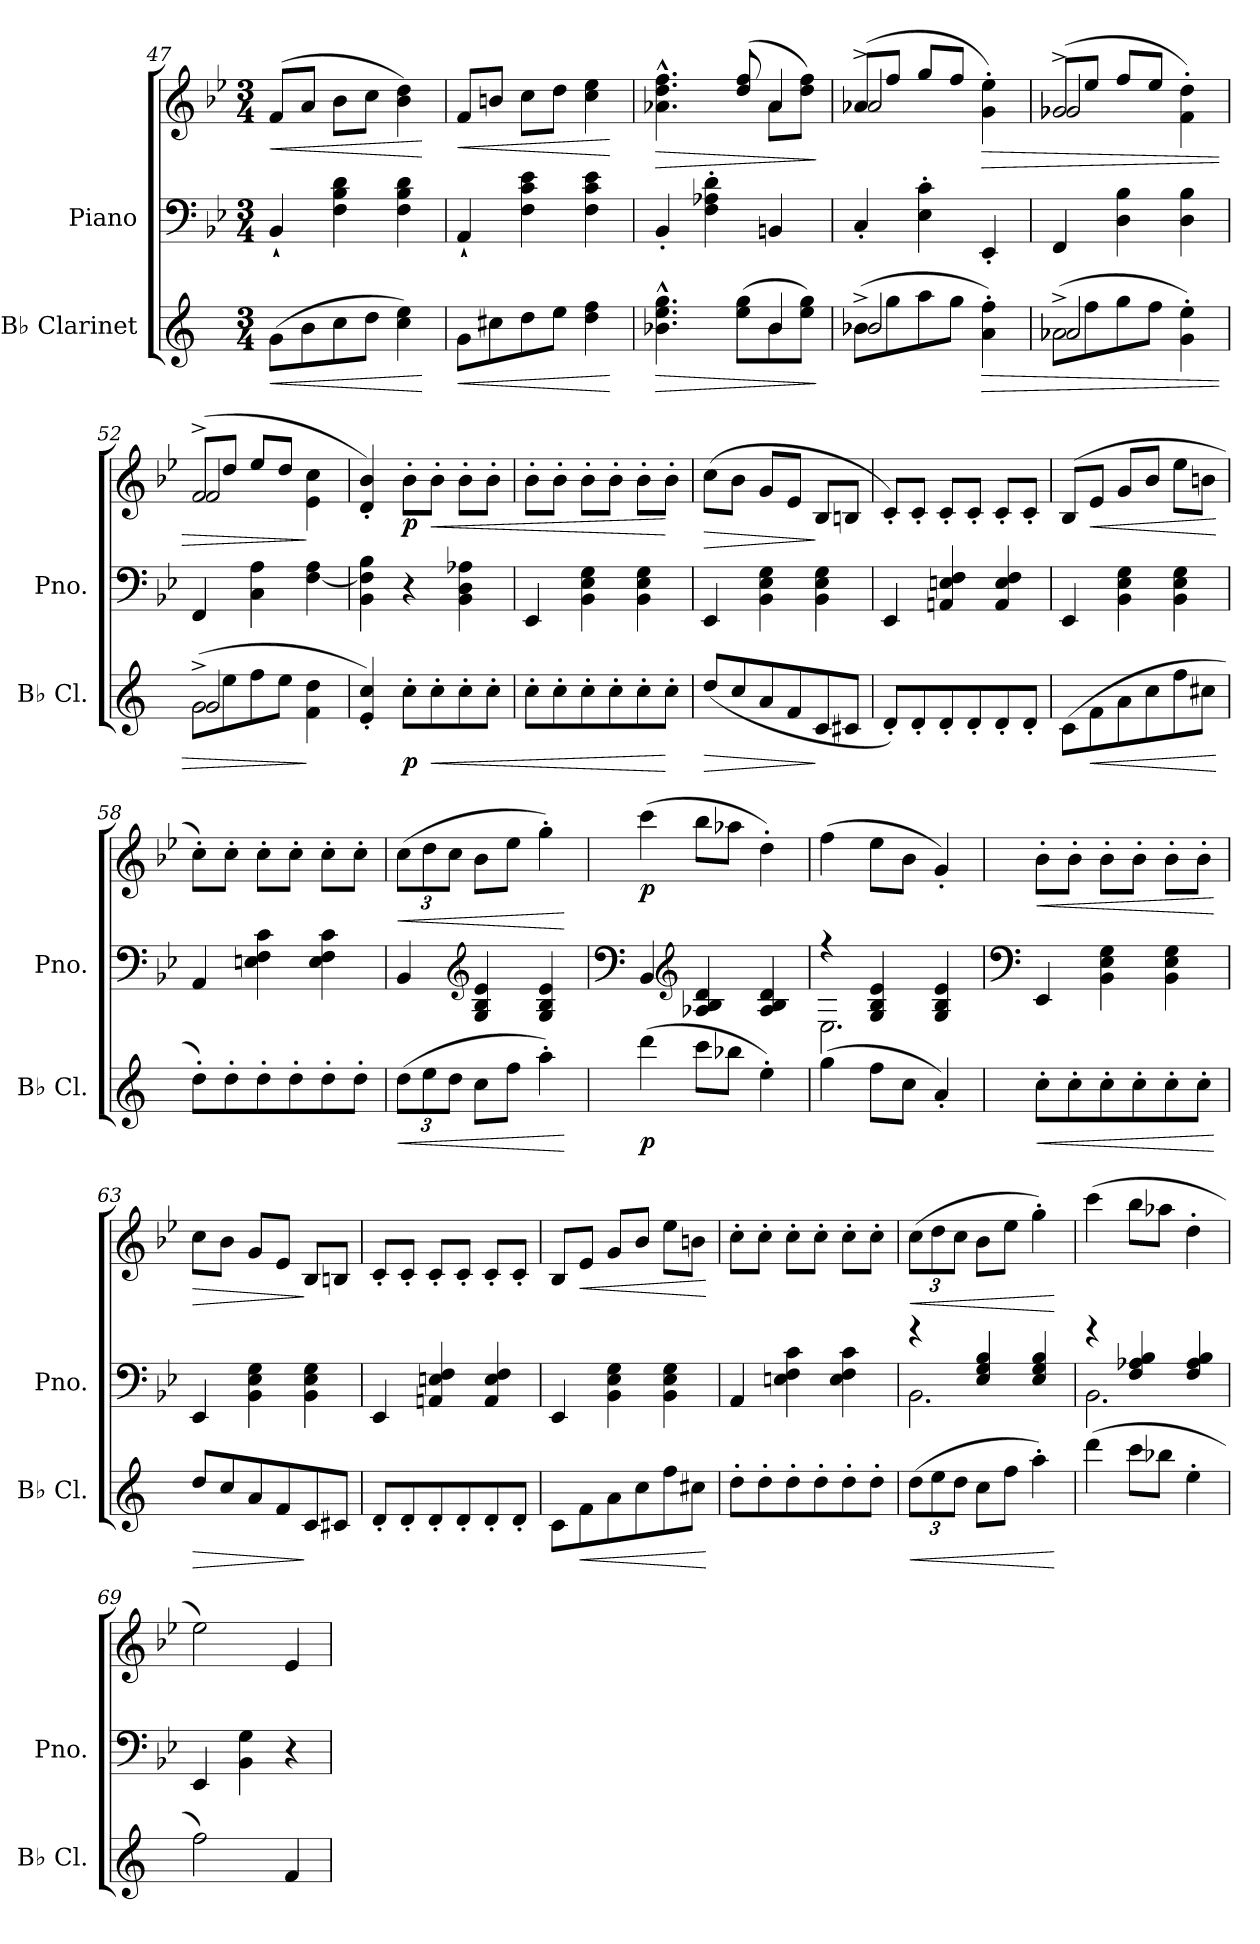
**kern	**dynam	**kern	**kern	**dynam
*part2	*part2	*part1	*part1	*part1
*staff3	*staff3	*staff2	*staff1	*staff1/2
*I"B♭ Clarinet	*	*I"Piano	*	*
*I'B♭ Cl.	*	*I'Pno.	*	*
*clefG2	*	*clefF4	*clefG2	*
*ITrd1c2	*	*	*	*
*k[b-e-]	*	*k[b-e-]	*k[b-e-]	*
*M3/4	*	*M3/4	*M3/4	*
=47	=47	=47	=47	=47
!	!LO:HP:b	!	!	!LO:HP:b
(>8f\L	<	4BB-`/	(>8f/L	<
8a\	.	.	8a/J	.
8b-\	.	4F\ 4B-\ 4d\	8b-\L	.
8cc\J	.	.	8cc\J	.
4b-\ 4dd\)	.	4F\ 4B-\ 4d\	4b-\ 4dd\)	.
.	[	.	.	[
=48	=48	=48	=48	=48
!	!LO:HP:b	!	!	!LO:HP:b
8f\L	<	4AA`/	8f/L	<
8bn\	.	.	8bn/J	.
8cc\	.	4F\ 4c\ 4e-\	8cc\L	.
8dd\J	.	.	8dd\J	.
4cc\ 4ee-\	.	4F\ 4c\ 4e-\	4cc\ 4ee-\	.
.	[	.	.	[
=49	=49	=49	=49	=49
!	!LO:HP:b	!	!	!LO:HP:b
*^	*	*	*^	*
4.a-X\^^ 4.dd\^^ 4.ff\^^	2ryy	>	4BB-'/	4.a-X\^^ 4.dd\^^ 4.ff\^^	2ryy	>
.	.	.	4F\' 4A-X\' 4d\'	.	.	.
(>8dd\ 8ff\L	.	.	.	(>8dd/ 8ff/	.	.
8a-\	4a-/	.	4BBn/	8a-\L	4a-/	.
8dd\ 8ff\J)	.	.	.	8dd\ 8ff\J)	.	.
*v	*v	*	*	*v	*v	*
.	]	.	.	]
!!LO:LB:g=z
=50	=50	=50	=50	=50
!LO:N:head=open	!	!	!LO:N:head=open	!
*^	*	*	*^	*
(>8a-X^\L	2a-/	.	4C'/	(>8a-X^/L	2a-/	.
8ff\	.	.	.	8ff/J	.	.
8gg\	.	.	4E-\' 4c\'	8gg/L	.	.
8ff\J	.	.	.	8ff/J	.	.
!	!	!LO:HP:b	!	!	!	!LO:HP:b
4g\' 4ee-\')	4ryy	>	4EE-'/	4g\' 4ee-\')	4ryy	>
=51	=51	=51	=51	=51	=51	=51
!LO:N:head=open	!	!	!	!LO:N:head=open	!	!
(>8g-X^\L	2g-/	.	4FF/	(>8g-X^/L	2g-/	.
8ee-\	.	.	.	8ee-/J	.	.
8ff\	.	.	4D\ 4B-\	8ff/L	.	.
8ee-\J	.	.	.	8ee-/J	.	.
4f\' 4dd\')	4ryy	.	4D\ 4B-\	4f\' 4dd\')	4ryy	.
=52	=52	=52	=52	=52	=52	=52
!LO:N:head=open	!	!	!	!LO:N:head=open	!	!
(>8f^\L	2f/	.	4FF/	(>8f^/L	2f/	.
8dd\	.	.	.	8dd/J	.	.
8ee-\	.	.	4C\ 4A\	8ee-/L	.	.
8dd\J	.	.	.	8dd/J	.	.
4e-\ 4cc\	4ryy	]	[4F\ 4A\	4e-\ 4cc\	4ryy	]
*v	*v	*	*	*v	*v	*
=53	=53	=53	=53	=53
4d/' 4b-/')	.	4BB-\ 4F\] 4B-\	4d/' 4b-/')	.
!	!LO:DY:b	!	!	!LO:DY:b
8b-'\L	p	4r	8b-'\L	p
!	!LO:HP:b	!	!	!LO:HP:b
8b-'\	<	.	8b-'\J	<
8b-'\	.	4BB-\ 4D\ 4A-X\	8b-'\L	.
8b-'\J	.	.	8b-'\J	.
=54	=54	=54	=54	=54
8b-'\L	.	4EE-/	8b-'\L	.
8b-'\	.	.	8b-'\J	.
8b-'\	.	4BB-\ 4E-\ 4G\	8b-'\L	.
8b-'\	.	.	8b-'\J	.
8b-'\	.	4BB-\ 4E-\ 4G\	8b-'\L	.
8b-'\J	[	.	8b-'\J	[
=55	=55	=55	=55	=55
!	!LO:HP:b	!	!	!LO:HP:b
(<8cc/L	>	4EE-/	(>8cc\L	>
8b-/	.	.	8b-\J	.
8g/	.	4BB-\ 4E-\ 4G\	8g/L	.
8e-/	.	.	8e-/J	.
8B-/	]	4BB-\ 4E-\ 4G\	8B-/L	]
8Bn/J	.	.	8Bn/J	.
!!LO:PB:g=z
=56	=56	=56	=56	=56
8c'/L)	.	4EE-/	8c'/L)	.
8c'/	.	.	8c'/J	.
8c'/	.	4AAn/ 4En/ 4F/	8c'/L	.
8c'/	.	.	8c'/J	.
8c'/	.	4AA/ 4E/ 4F/	8c'/L	.
8c'/J	.	.	8c'/J	.
=57	=57	=57	=57	=57
(>8B-\L	.	4EE-/	(>8B-/L	.
!	!LO:HP:b	!	!	!LO:HP:b
8e-\	<	.	8e-/J	<
8g\	.	4BB-\ 4E-\ 4G\	8g/L	.
8b-\	.	.	8b-/J	.
8ee-\	.	4BB-\ 4E-\ 4G\	8ee-\L	.
8bn\J	.	.	8bn\J	.
.	[	.	.	[
=58	=58	=58	=58	=58
8cc'\L)	.	4AA/	8cc'\L)	.
8cc'\	.	.	8cc'\J	.
8cc'\	.	4En\ 4F\ 4c\	8cc'\L	.
8cc'\	.	.	8cc'\J	.
8cc'\	.	4E\ 4F\ 4c\	8cc'\L	.
8cc'\J	.	.	8cc'\J	.
=59	=59	=59	=59	=59
*Xbrackettup	*	*	*	*
!	!LO:HP:b	!	!	!
*	*	*	*Xbrackettup	*
!	!	!	!	!LO:HP:b
(>12cc\L	<	4BB-/	(>12cc\L	<
12dd\	.	.	12dd\	.
12cc\J	.	.	12cc\J	.
*	*	*clefG2	*	*
8b-\L	.	4G/ 4B-/ 4e-/	8b-\L	.
8ee-\J	.	.	8ee-\J	.
4gg'\)	.	4G/ 4B-/ 4e-/	4gg'\)	.
.	[	.	.	[
=60	=60	=60	=60	=60
*	*	*clefF4	*	*
!	!LO:DY:b	!	!	!LO:DY:b
(>4ccc\	p	4BB-/	(>4ccc\	p
*	*	*clefG2	*	*
8bb-\L	.	4A-X/ 4B-/ 4d/	8bb-\L	.
8aa-X\J	.	.	8aa-X\J	.
4dd'\)	.	4A-/ 4B-/ 4d/	4dd'\)	.
=61	=61	=61	=61	=61
*	*	*^	*	*
(>4ff\	.	2.E-\	4rff	(>4ff\	.
8ee-\L	.	.	4G/ 4B-/ 4e-/	8ee-\L	.
8b-\J	.	.	.	8b-\J	.
4g'/)	.	.	4G/ 4B-/ 4e-/	4g'/)	.
*	*	*v	*v	*	*
=62	=62	=62	=62	=62
*	*	*clefF4	*	*
*	*	*^	*	*
!	!LO:HP:b	!	!	!	!LO:HP:b
*	*	*v	*v	*	*
8b-'\L	<	4EE-/	8b-'\L	<
8b-'\	.	.	8b-'\J	.
8b-'\	.	4BB-\ 4E-\ 4G\	8b-'\L	.
8b-'\	.	.	8b-'\J	.
8b-'\	.	4BB-\ 4E-\ 4G\	8b-'\L	.
8b-'\J	.	.	8b-'\J	.
.	[	.	.	[
=63	=63	=63	=63	=63
!	!LO:HP:b	!	!	!LO:HP:b
8cc/L	>	4EE-/	8cc\L	>
8b-/	.	.	8b-\J	.
8g/	.	4BB-\ 4E-\ 4G\	8g/L	.
8e-/	.	.	8e-/J	.
8B-/	]	4BB-\ 4E-\ 4G\	8B-/L	]
8Bn/J	.	.	8Bn/J	.
!!LO:LB:g=z
=64	=64	=64	=64	=64
8c'/L	.	4EE-/	8c'/L	.
8c'/	.	.	8c'/J	.
8c'/	.	4AAn/ 4En/ 4F/	8c'/L	.
8c'/	.	.	8c'/J	.
8c'/	.	4AA/ 4E/ 4F/	8c'/L	.
8c'/J	.	.	8c'/J	.
=65	=65	=65	=65	=65
8B-\L	.	4EE-/	8B-/L	.
!	!LO:HP:b	!	!	!LO:HP:b
8e-\	<	.	8e-/J	<
8g\	.	4BB-\ 4E-\ 4G\	8g/L	.
8b-\	.	.	8b-/J	.
8ee-\	.	4BB-\ 4E-\ 4G\	8ee-\L	.
8bn\J	.	.	8bn\J	.
.	[	.	.	[
=66	=66	=66	=66	=66
8cc'\L	.	4AA/	8cc'\L	.
8cc'\	.	.	8cc'\J	.
8cc'\	.	4En\ 4F\ 4c\	8cc'\L	.
8cc'\	.	.	8cc'\J	.
8cc'\	.	4E\ 4F\ 4c\	8cc'\L	.
8cc'\J	.	.	8cc'\J	.
=67	=67	=67	=67	=67
!	!LO:HP:b	!	!	!LO:HP:b
*	*	*^	*	*
(>12cc\L	<	2.BB-\	4rg	(>12cc\L	<
12dd\	.	.	.	12dd\	.
12cc\J	.	.	.	12cc\J	.
8b-\L	.	.	4E-/ 4G/ 4B-/	8b-\L	.
8ee-\J	.	.	.	8ee-\J	.
4gg'\)	.	.	4E-/ 4G/ 4B-/	4gg'\)	.
*	*	*v	*v	*	*
.	[	.	.	[
=68	=68	=68	=68	=68
*	*	*^	*	*
(>4ccc\	.	2.BB-\	4rg	(>4ccc\	.
8bb-\L	.	.	4F/ 4A-X/ 4B-/	8bb-\L	.
8aa-X\J	.	.	.	8aa-X\J	.
4dd'\	.	.	4F/ 4A-/ 4B-/	4dd'\	.
*	*	*v	*v	*	*
=69	=69	=69	=69	=69
2ee-\)	.	4EE-/	2ee-\)	.
.	.	4BB-\ 4G\	.	.
4e-/	.	4r	4e-/	.
=	=	=	=	=
*-	*-	*-	*-	*-
